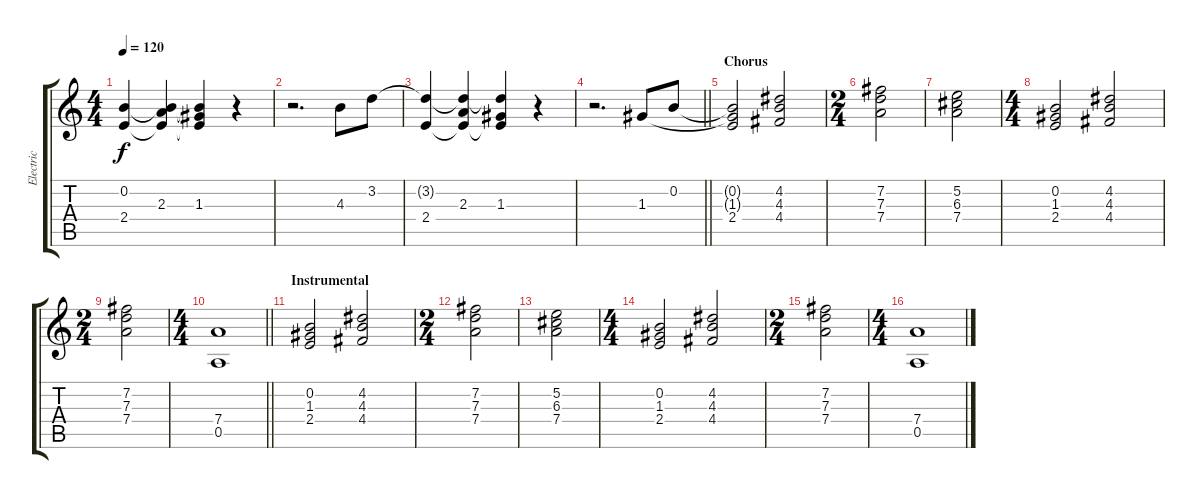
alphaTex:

\track ("Electric" "Electric") {instrument overdrivenguitar}
\staff {score tabs}
\tuning (E4 B3 G3 D3 A2 E2) {hide}
\ts (4 4)
\tempo 120
\clef g2
\ks c
(0.2{t} 2.4).4{dy f} (0.2{t} 2.3 2.4{t}).4 (0.2{t} 1.3 2.4{t}).4 r.4 |
r.2{d} 4.3.8 3.2.8 |
(3.2{t} 2.4).4 (3.2{t} 2.3 2.4{t}).4 (3.2{t} 1.3 2.4{t}).4 r.4 |
\barLineRight lightlight
r.2{d} 1.3.8 0.2.8 |
\section ("" "Chorus")
(0.2{t} 1.3{t} 2.4).2 (4.2 4.3 4.4).2 |
\ts (2 4)
(7.2 7.3 7.4).2 |
(5.2 6.3 7.4).2 |
\ts (4 4)
(0.2 1.3 2.4).2 (4.2 4.3 4.4).2 |
\ts (2 4)
(7.2 7.3 7.4).2 |
\ts (4 4)
\barLineRight lightlight
(7.4 0.5).1 |
\section ("" "Instrumental")
(0.2 1.3 2.4).2 (4.2 4.3 4.4).2 |
\ts (2 4)
(7.2 7.3 7.4).2 |
(5.2 6.3 7.4).2 |
\ts (4 4)
(0.2 1.3 2.4).2 (4.2 4.3 4.4).2 |
\ts (2 4)
(7.2 7.3 7.4).2 |
\ts (4 4)
(7.4 0.5).1
